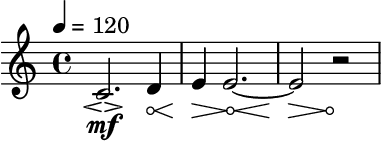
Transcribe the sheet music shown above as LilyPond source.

\version "2.24.2"
\language "english"
\include "lilypond-book-preamble.ly"
#(ly:set-option 'tall-page-formats 'png)
\header
{
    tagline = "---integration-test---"
}
\score
{
    % OPEN_BRACKETS:
    \new Staff
    {
        % OPEN_BRACKETS:
        \new Voice
        {
            % OPEN_BRACKETS:
            {
                % BEFORE:
                % COMMANDS:
                \tempo 4=120
                % OPENING:
                % COMMANDS:
                \time 4/4
                c'2.
                % AFTER:
                % ARTICULATIONS:
                - \espressivo
                \mf
                % OPENING:
                % COMMANDS:
                \once \override Hairpin.circled-tip = ##t
                d'4
                % AFTER:
                % SPANNER_STARTS:
                \<
            % CLOSE_BRACKETS:
            }
            % OPEN_BRACKETS:
            {
                e'4
                % AFTER:
                % SPANNER_STARTS:
                \>
                % OPENING:
                % COMMANDS:
                \once \override Hairpin.circled-tip = ##t
                e'2.
                % AFTER:
                % SPANNER_STARTS:
                \<
                ~
            % CLOSE_BRACKETS:
            }
            % OPEN_BRACKETS:
            {
                % OPENING:
                % COMMANDS:
                \once \override Hairpin.circled-tip = ##t
                e'2
                % AFTER:
                % SPANNER_STARTS:
                \>
                r2
                % AFTER:
                % ARTICULATIONS:
                \!
            % CLOSE_BRACKETS:
            }
        % CLOSE_BRACKETS:
        }
    % CLOSE_BRACKETS:
    }
}
